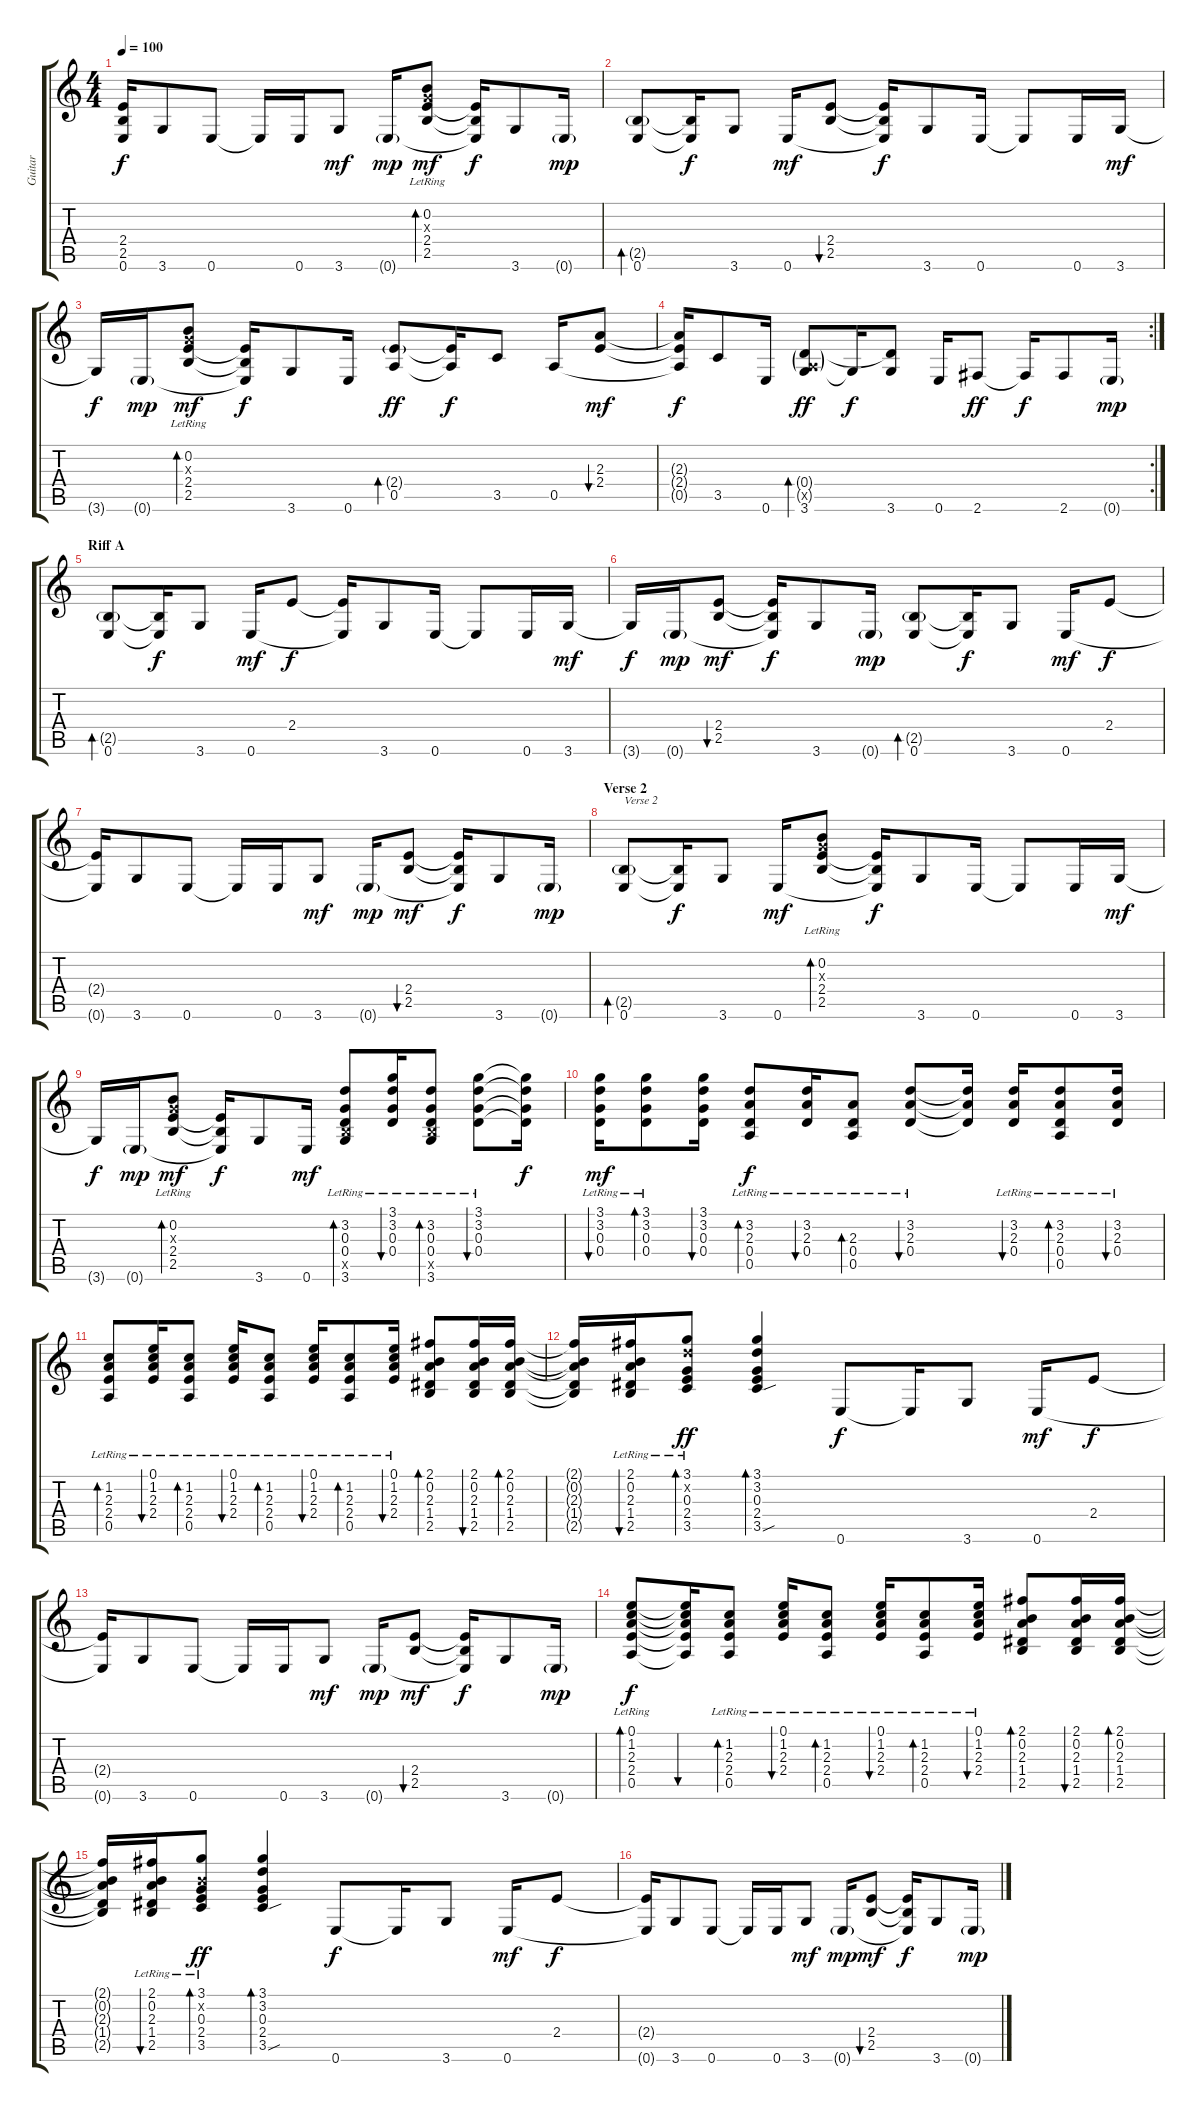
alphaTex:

\track ("Guitar" "Guitar") {instrument acousticguitarsteel}
\staff {score tabs}
\tuning (E4 B3 G3 D3 A2 E2) {hide}
\ts (4 4)
\tempo 100
\clef g2
\ks c
(2.4{t} 2.5{t} 0.6{t}).16{dy f} 3.6.8 0.6.8 0.6{t}.16 0.6.16 3.6.8{dy mf} 0.6{g}.16{dy mp} (0.2{lr} 0.3{x} 2.4 2.5).8{bd 60 dy mf} (2.4{t} 2.5{t} 0.6{t}).16{dy f} 3.6.8 0.6{g}.16{dy mp} |
(2.5{g} 0.6).8{bd 30} (2.5{t} 0.6{t}).16{dy f} 3.6.8 0.6.16{dy mf} (2.4 2.5).8{bu 30} (2.4{t} 2.5{t} 0.6{t}).16{dy f} 3.6.8 0.6.16 0.6{t}.8 0.6.16 3.6.16{dy mf} |
3.6{t}.16{dy f} 0.6{g}.16{dy mp} (0.2{lr} 0.3{x} 2.4 2.5).8{bd 60 dy mf} (2.4{t} 2.5{t} 0.6{t}).16{dy f} 3.6.8 0.6.16 (2.4{g} 0.5).8{bd 30 dy ff} (2.4{t} 0.5{t}).16{dy f} 3.5.8 0.5.16 (2.3 2.4).8{bu 30 dy mf} |
\rc 2
(2.3{t} 2.4{t} 0.5{t}).16{dy f} 3.5.8 0.6.16 (0.4{g} 0.5{g x} 3.6).8{bd 30 dy ff} 3.6{t}.16{dy f} (0.4{t} 3.6).8 0.6.16 2.6.8{dy ff} 2.6{t}.16{dy f} 2.6.8 0.6{g}.16{dy mp} |
\section ("" "Riff A")
(2.5{g} 0.6).8{bd 30} (2.5{t} 0.6{t}).16{dy f} 3.6.8 0.6.16{dy mf} 2.4.8{dy f} (2.4{t} 0.6{t}).16 3.6.8 0.6.16 0.6{t}.8 0.6.16 3.6.16{dy mf} |
3.6{t}.16{dy f} 0.6{g}.16{dy mp} (2.4 2.5).8{bu 30 dy mf} (2.4{t} 2.5{t} 0.6{t}).16{dy f} 3.6.8 0.6{g}.16{dy mp} (2.5{g} 0.6).8{bd 30} (2.5{t} 0.6{t}).16{dy f} 3.6.8 0.6.16{dy mf} 2.4.8{dy f} |
(2.4{t} 0.6{t}).16 3.6.8 0.6.8 0.6{t}.16 0.6.16 3.6.8{dy mf} 0.6{g}.16{dy mp} (2.4 2.5).8{bu 30 dy mf} (2.4{t} 2.5{t} 0.6{t}).16{dy f} 3.6.8 0.6{g}.16{dy mp} |
\section ("" "Verse 2")
(2.5{g} 0.6).8{bd 30 txt "Verse 2"} (2.5{t} 0.6{t}).16{dy f} 3.6.8 0.6.16{dy mf} (0.2{lr} 0.3{x} 2.4 2.5).8{bd 60} (2.4{t} 2.5{t} 0.6{t}).16{dy f} 3.6.8 0.6.16 0.6{t}.8 0.6.16 3.6.16{dy mf} |
3.6{t}.16{dy f} 0.6{g}.16{dy mp} (0.2{lr} 0.3{x} 2.4 2.5).8{bd 60 dy mf} (2.4{t} 2.5{t} 0.6{t}).16{dy f} 3.6.8 0.6.16{dy mf} (3.2 0.3{lr} 0.4{lr} 2.5{x} 3.6{lr}).8{bd 60} (3.1{lr} 3.2{lr} 0.3{lr} 0.4{lr}).16{bu 60} (3.2 0.3{lr} 0.4{lr} 2.5{x} 3.6{lr}).8{bd 60} (3.1{lr} 3.2{lr} 0.3{lr} 0.4{lr}).8{bu 120} (3.1{t} 3.2{t} 0.3{t} 0.4{t}).16{dy f} |
(3.1{lr} 3.2{lr} 0.3{lr} 0.4{lr}).16{bu 60 dy mf} (3.1{lr} 3.2{lr} 0.3{lr} 0.4{lr}).8{bd 60} (3.1 3.2 0.3 0.4).16{bu 60} (3.2{lr} 2.3{lr} 0.4{lr} 0.5{lr}).8{bd 60 dy f} (3.2{lr} 2.3{lr} 0.4{lr}).16{bu 60} (2.3{lr} 0.4{lr} 0.5{lr}).8{bd 60} (3.2{lr} 2.3{lr} 0.4{lr}).8{bu 60} (3.2{t} 2.3{t} 0.4{t}).16 (3.2{lr} 2.3{lr} 0.4{lr}).16{bu 60} (3.2{lr} 2.3{lr} 0.4{lr} 0.5{lr}).8{bd 60} (3.2{lr} 2.3{lr} 0.4{lr}).16{bu 60} |
(1.2{lr} 2.3{lr} 2.4{lr} 0.5{lr}).8{bd 60} (0.1{lr} 1.2{lr} 2.3{lr} 2.4{lr}).16{bu 60} (1.2{lr} 2.3{lr} 2.4{lr} 0.5{lr}).8{bd 60} (0.1{lr} 1.2{lr} 2.3{lr} 2.4{lr}).16{bu 60} (1.2{lr} 2.3{lr} 2.4{lr} 0.5{lr}).8{bd 60} (0.1{lr} 1.2{lr} 2.3{lr} 2.4{lr}).16{bu 60} (1.2{lr} 2.3{lr} 2.4{lr} 0.5{lr}).8{bd 120} (0.1{lr} 1.2{lr} 2.3{lr} 2.4{lr}).16{bu 120} (2.1 0.2 2.3 1.4 2.5).8{bd 60} (2.1 0.2 2.3 1.4 2.5).16{bu 30} (2.1 0.2 2.3 1.4 2.5).16{bd 30} |
(2.1{t} 0.2{t} 2.3{t} 1.4{t} 2.5{t}).16 (2.1 0.2{lr} 2.3{lr} 1.4{lr} 2.5{lr}).16{bu 30} (3.1 3.2{x} 0.3{lr} 2.4{lr} 3.5{lr}).8{bd 30 dy ff} (3.1 3.2 0.3 2.4 3.5{sou}).4{bd 30} 0.6.8{dy f} 0.6{t}.16 3.6.8 0.6.16{dy mf} 2.4.8{dy f} |
(2.4{t} 0.6{t}).16 3.6.8 0.6.8 0.6{t}.16 0.6.16 3.6.8{dy mf} 0.6{g}.16{dy mp} (2.4 2.5).8{bu 30 dy mf} (2.4{t} 2.5{t} 0.6{t}).16{dy f} 3.6.8 0.6{g}.16{dy mp} |
(0.1{lr} 1.2{lr} 2.3{lr} 2.4{lr} 0.5{lr}).8{bd 60 dy f} (0.1{t} 1.2{t} 2.3{t} 2.4{t} 0.5{t}).16{bu 60} (1.2{lr} 2.3{lr} 2.4{lr} 0.5{lr}).8{bd 60} (0.1{lr} 1.2{lr} 2.3{lr} 2.4{lr}).16{bu 60} (1.2{lr} 2.3{lr} 2.4{lr} 0.5{lr}).8{bd 60} (0.1{lr} 1.2{lr} 2.3{lr} 2.4{lr}).16{bu 60} (1.2{lr} 2.3{lr} 2.4{lr} 0.5{lr}).8{bd 60} (0.1{lr} 1.2{lr} 2.3{lr} 2.4{lr}).16{bu 60} (2.1 0.2 2.3 1.4 2.5).8{bd 60} (2.1 0.2 2.3 1.4 2.5).16{bu 30} (2.1 0.2 2.3 1.4 2.5).16{bd 30} |
(2.1{t} 0.2{t} 2.3{t} 1.4{t} 2.5{t}).16 (2.1 0.2{lr} 2.3{lr} 1.4{lr} 2.5{lr}).16{bu 30} (3.1 0.2{x} 0.3{lr} 2.4{lr} 3.5{lr}).8{bd 30 dy ff} (3.1 3.2 0.3 2.4 3.5{sou}).4{bd 30} 0.6.8{dy f} 0.6{t}.16 3.6.8 0.6.16{dy mf} 2.4.8{dy f} |
(2.4{t} 0.6{t}).16 3.6.8 0.6.8 0.6{t}.16 0.6.16 3.6.8{dy mf} 0.6{g}.16{dy mp} (2.4 2.5).8{bu 30 dy mf} (2.4{t} 2.5{t} 0.6{t}).16{dy f} 3.6.8 0.6{g}.16{dy mp}
